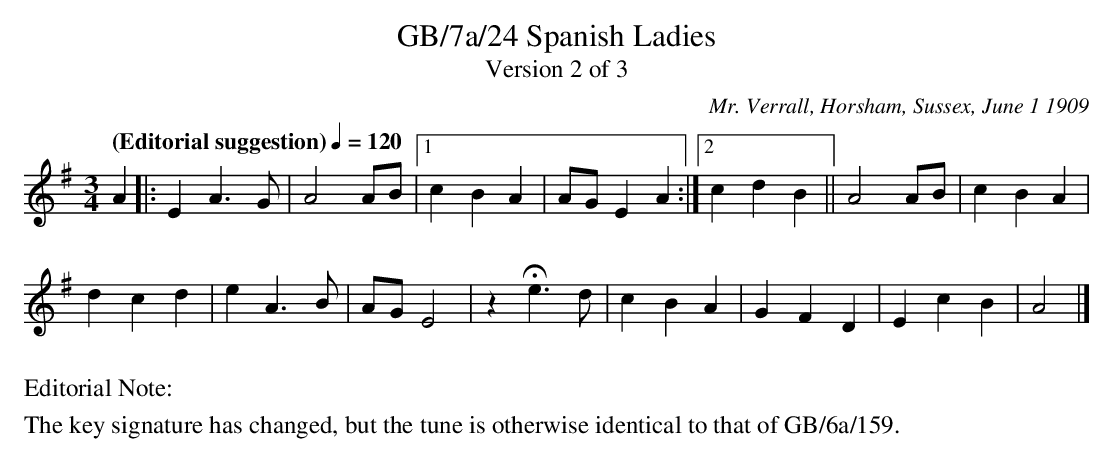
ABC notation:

X:1
T:GB/7a/24 Spanish Ladies
T:Version 2 of 3
C:Mr. Verrall, Horsham, Sussex, June 1 1909
L:1/4
Q:"(Editorial suggestion)" 1/4=120
M:3/4
K:G
A |: E A3/2 G/ | A2 A/B/ |1 c B A | A/G/ E A :|2 c d B || A2 A/B/ | c B A |
 d c d | e A3/2 B/ | A/G/ E2 | z He3/2 d/ | c B A | G F D | E c B | A2 |]
